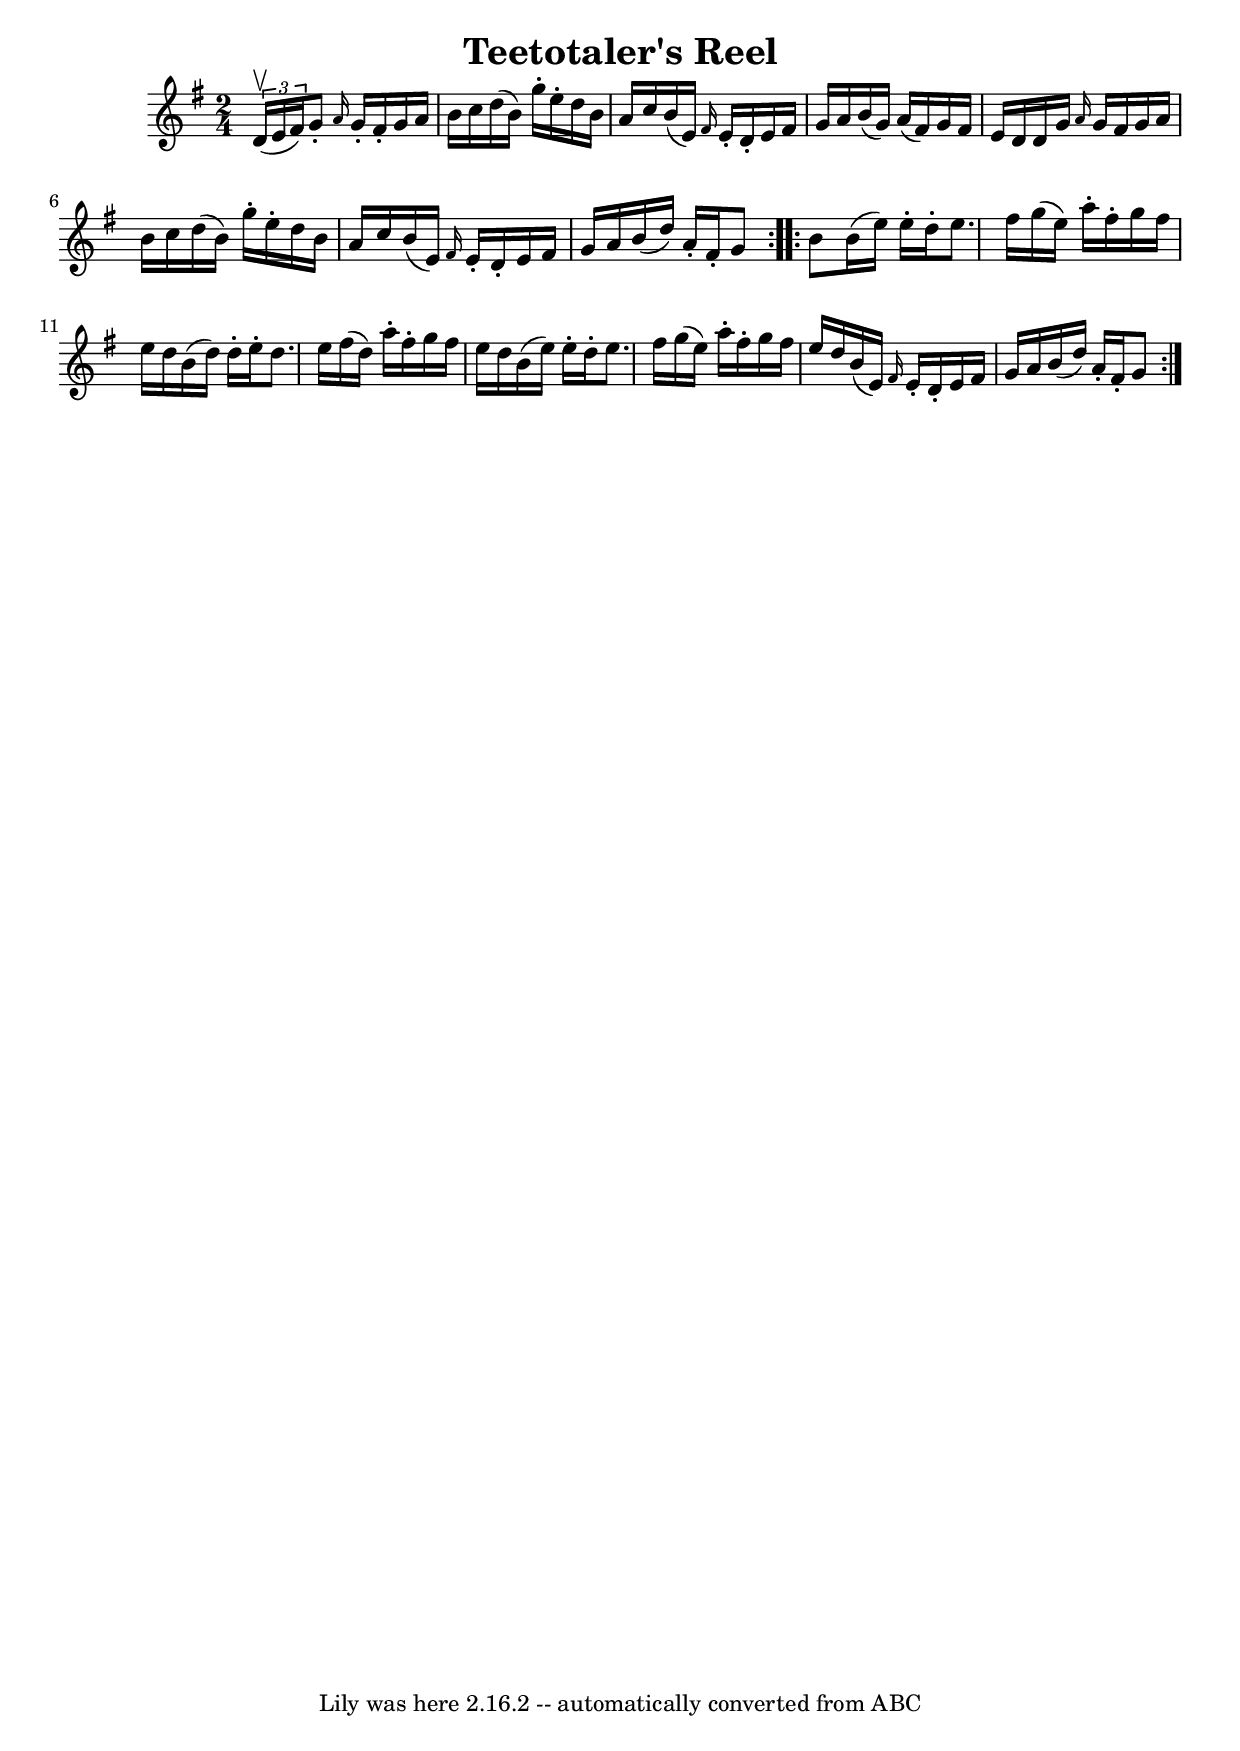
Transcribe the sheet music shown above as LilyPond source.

\version "2.16.2"
\include "Mammoth.ily"
\header {
  %% book = "Ryan's Mammoth Collection"
  crossRefNumber = "1"
  footnotes = ""
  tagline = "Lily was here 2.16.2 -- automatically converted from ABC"
  title = "Teetotaler's Reel"

}
voicedefault =  {



  \repeat volta 2 {

    \time 2/4 
    \key g \major
    \times 2/3 { d'16^\upbow(e'16 fis'16)  	       }   |
    g'8-. \grace { a'16  
		  } g'16-. fis'16-. g'16 a'16         b'16 c''16   |
    d''16 (b'16) g''16-. e''16-. d''16         b'16 a'16 c''16   |
    b'16 (e'16) \grace { fis'16  
		       }        e'16-. d'16-. e'16 fis'16 g'16 a'16   |
    b'16 (g'16) a'16 (fis'16) g'16 fis'16 e'16 d'16  |
    d'16    
    g'16  \grace { a'16   		 } g'16 fis'16 g'16 a'16 b'16 c''16    |
    d''16 (b'16) g''16-. e''16-. d''16 b'16 a'16         c''16   |
    b'16 (e'16) \grace { fis'16  
		       } e'16-. d'16-.        e'16 fis'16 g'16 a'16   |
    b'16 (d''16) a'16-.   
    fis'16-. g'8  
  } 
  \repeat volta 2 {     b'8   |
    b'16 (e''16)        e''16-. d''16-. e''8. fis''16   |
    g''16 (e''16) a''16-. fis''16-. g''16 fis''16 e''16 d''16  |
    b'16 (d''16 ) d''16-. e''16-. d''8. e''16  |
    fis''16 (d''16)        a''16-. fis''16-. g''16 fis''16 e''16 d''16   |
    b'16 (     e''16) e''16-. d''16-. e''8. fis''16   |
    g''16 (     e''16) a''16-. fis''16-. g''16 fis''16 e''16 d''16    |
    b'16 (e'16) \grace { fis'16  
		       } e'16-. d'16-. e'16        fis'16 g'16 a'16   |
    b'16 (d''16) a'16-. fis'16-.   
    g'8  
  }   

}

\score{
  <<

    \context Staff="default"
    {
      \voicedefault 
      
    }

  >>
  \layout {
    
  }
  \midi {
  }

}
